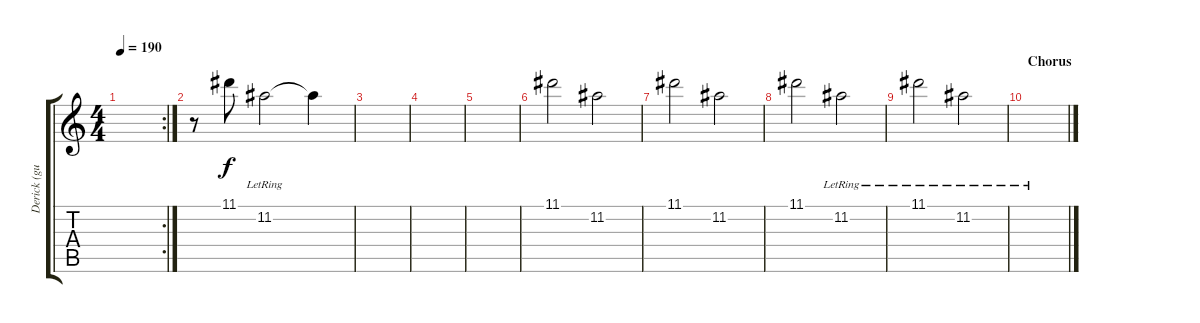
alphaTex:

\track ("Derick (guitar)" "Derick (gu") {instrument overdrivenguitar}
\staff {score tabs}
\tuning (E4 B3 G3 D3 A2 E2) {hide}
\rc 2
\ts (4 4)
\tempo 190
\clef g2
\ks c
|
r.8 11.1.8 11.2{lr}.2 11.2{t}.4 |
|
|
|
11.1.2 11.2.2 |
11.1.2 11.2.2 |
11.1.2 11.2{lr}.2 |
11.1{lr}.2 11.2{lr}.2 |
\section ("" "Chorus")
